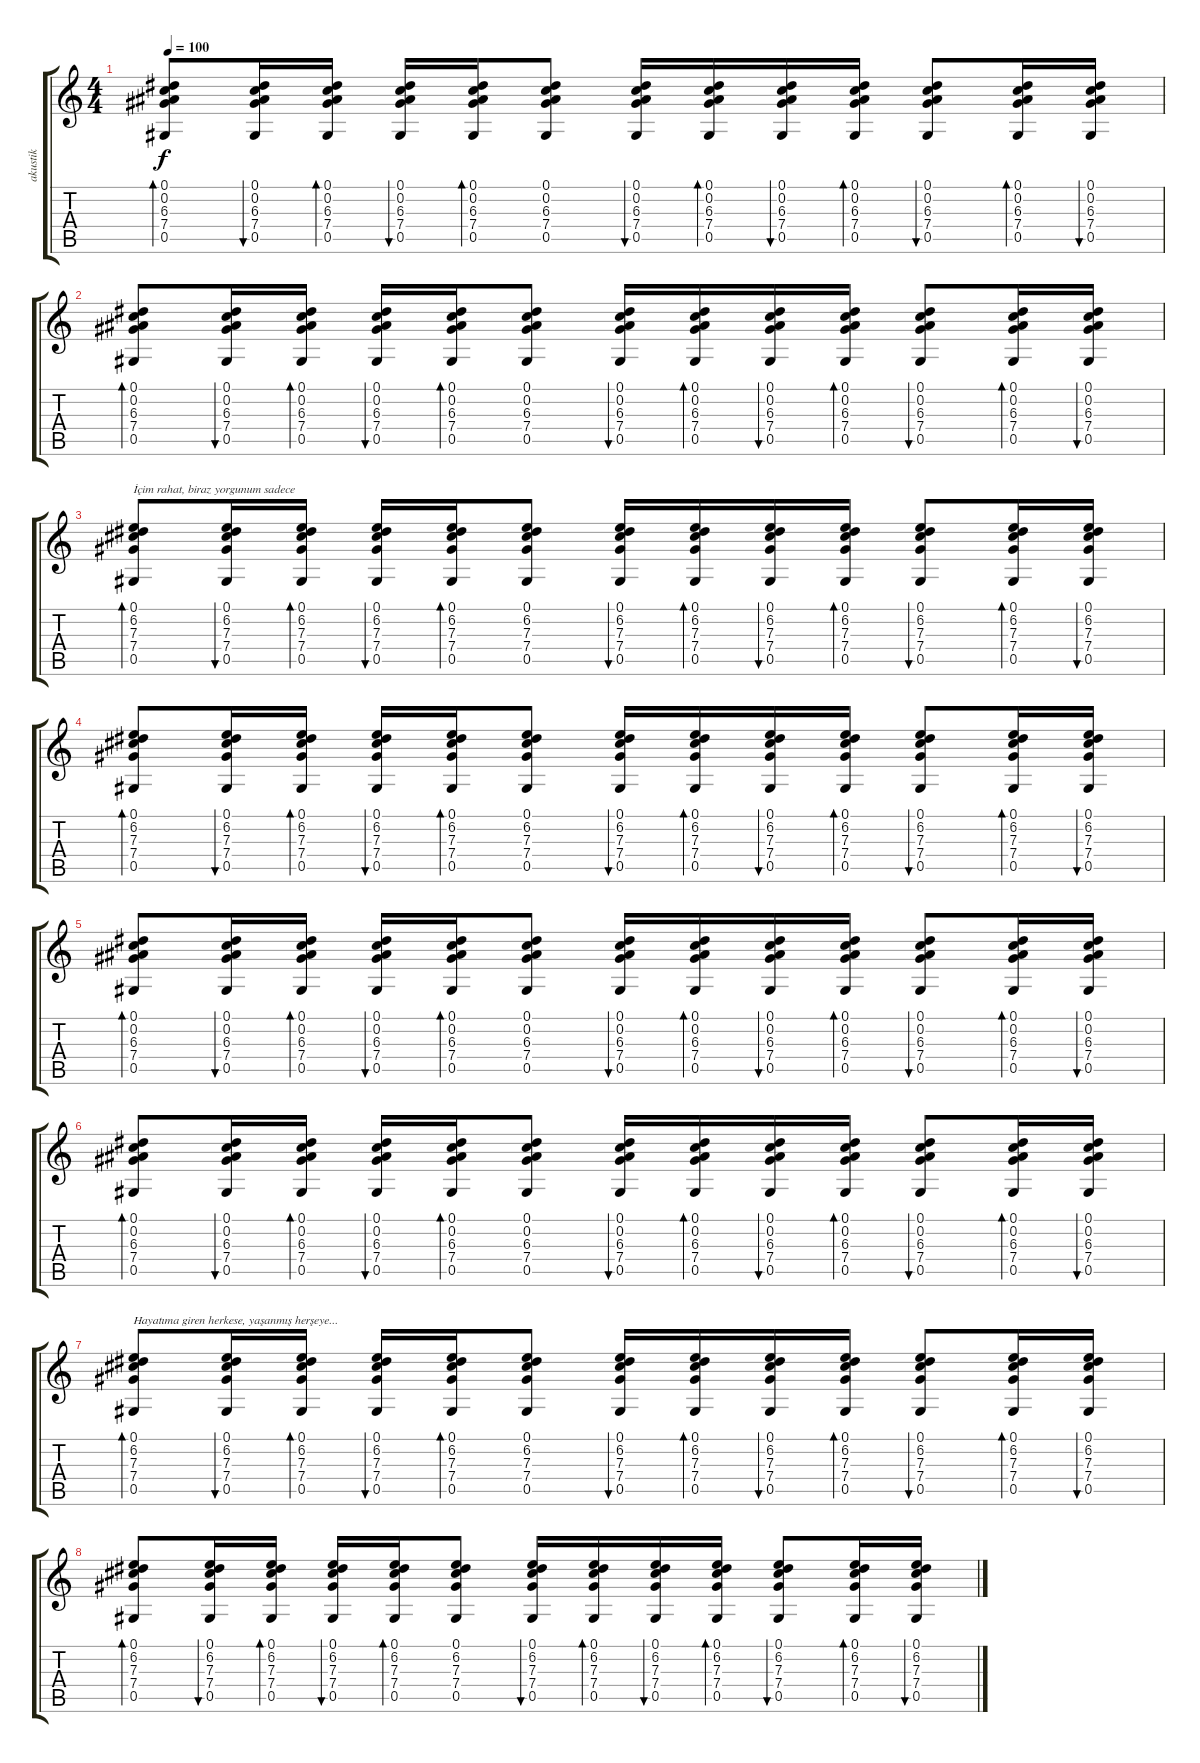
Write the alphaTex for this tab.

\track ("akustik" "akustik") {instrument acousticguitarsteel}
\staff {score tabs}
\tuning (Eb4 Bb3 Gb3 Db3 Ab2 Eb2) {hide}
\ts (4 4)
\tempo 100
\clef g2
\ks c
(0.1 0.2 6.3 7.4 0.5).8{bd 60 dy f} (0.1 0.2 6.3 7.4 0.5).16{bu 60} (0.1 0.2 6.3 7.4 0.5).16{bd 60} (0.1 0.2 6.3 7.4 0.5).16{bu 60} (0.1 0.2 6.3 7.4 0.5).16{bd 60} (0.1 0.2 6.3 7.4 0.5).8 (0.1 0.2 6.3 7.4 0.5).16{bu 60} (0.1 0.2 6.3 7.4 0.5).16{bd 60} (0.1 0.2 6.3 7.4 0.5).16{bu 60} (0.1 0.2 6.3 7.4 0.5).16{bd 60} (0.1 0.2 6.3 7.4 0.5).8{bu 60} (0.1 0.2 6.3 7.4 0.5).16{bd 60} (0.1 0.2 6.3 7.4 0.5).16{bu 60} |
(0.1 0.2 6.3 7.4 0.5).8{bd 60} (0.1 0.2 6.3 7.4 0.5).16{bu 60} (0.1 0.2 6.3 7.4 0.5).16{bd 60} (0.1 0.2 6.3 7.4 0.5).16{bu 60} (0.1 0.2 6.3 7.4 0.5).16{bd 60} (0.1 0.2 6.3 7.4 0.5).8 (0.1 0.2 6.3 7.4 0.5).16{bu 60} (0.1 0.2 6.3 7.4 0.5).16{bd 60} (0.1 0.2 6.3 7.4 0.5).16{bu 60} (0.1 0.2 6.3 7.4 0.5).16{bd 60} (0.1 0.2 6.3 7.4 0.5).8{bu 60} (0.1 0.2 6.3 7.4 0.5).16{bd 60} (0.1 0.2 6.3 7.4 0.5).16{bu 60} |
(0.1 6.2 7.3 7.4 0.5).8{bd 60 txt "İçim rahat, biraz yorgunum sadece"} (0.1 6.2 7.3 7.4 0.5).16{bu 60} (0.1 6.2 7.3 7.4 0.5).16{bd 60} (0.1 6.2 7.3 7.4 0.5).16{bu 60} (0.1 6.2 7.3 7.4 0.5).16{bd 60} (0.1 6.2 7.3 7.4 0.5).8 (0.1 6.2 7.3 7.4 0.5).16{bu 60} (0.1 6.2 7.3 7.4 0.5).16{bd 60} (0.1 6.2 7.3 7.4 0.5).16{bu 60} (0.1 6.2 7.3 7.4 0.5).16{bd 60} (0.1 6.2 7.3 7.4 0.5).8{bu 60} (0.1 6.2 7.3 7.4 0.5).16{bd 60} (0.1 6.2 7.3 7.4 0.5).16{bu 60} |
(0.1 6.2 7.3 7.4 0.5).8{bd 60} (0.1 6.2 7.3 7.4 0.5).16{bu 60} (0.1 6.2 7.3 7.4 0.5).16{bd 60} (0.1 6.2 7.3 7.4 0.5).16{bu 60} (0.1 6.2 7.3 7.4 0.5).16{bd 60} (0.1 6.2 7.3 7.4 0.5).8 (0.1 6.2 7.3 7.4 0.5).16{bu 60} (0.1 6.2 7.3 7.4 0.5).16{bd 60} (0.1 6.2 7.3 7.4 0.5).16{bu 60} (0.1 6.2 7.3 7.4 0.5).16{bd 60} (0.1 6.2 7.3 7.4 0.5).8{bu 60} (0.1 6.2 7.3 7.4 0.5).16{bd 60} (0.1 6.2 7.3 7.4 0.5).16{bu 60} |
(0.1 0.2 6.3 7.4 0.5).8{bd 60} (0.1 0.2 6.3 7.4 0.5).16{bu 60} (0.1 0.2 6.3 7.4 0.5).16{bd 60} (0.1 0.2 6.3 7.4 0.5).16{bu 60} (0.1 0.2 6.3 7.4 0.5).16{bd 60} (0.1 0.2 6.3 7.4 0.5).8 (0.1 0.2 6.3 7.4 0.5).16{bu 60} (0.1 0.2 6.3 7.4 0.5).16{bd 60} (0.1 0.2 6.3 7.4 0.5).16{bu 60} (0.1 0.2 6.3 7.4 0.5).16{bd 60} (0.1 0.2 6.3 7.4 0.5).8{bu 60} (0.1 0.2 6.3 7.4 0.5).16{bd 60} (0.1 0.2 6.3 7.4 0.5).16{bu 60} |
(0.1 0.2 6.3 7.4 0.5).8{bd 60} (0.1 0.2 6.3 7.4 0.5).16{bu 60} (0.1 0.2 6.3 7.4 0.5).16{bd 60} (0.1 0.2 6.3 7.4 0.5).16{bu 60} (0.1 0.2 6.3 7.4 0.5).16{bd 60} (0.1 0.2 6.3 7.4 0.5).8 (0.1 0.2 6.3 7.4 0.5).16{bu 60} (0.1 0.2 6.3 7.4 0.5).16{bd 60} (0.1 0.2 6.3 7.4 0.5).16{bu 60} (0.1 0.2 6.3 7.4 0.5).16{bd 60} (0.1 0.2 6.3 7.4 0.5).8{bu 60} (0.1 0.2 6.3 7.4 0.5).16{bd 60} (0.1 0.2 6.3 7.4 0.5).16{bu 60} |
(0.1 6.2 7.3 7.4 0.5).8{bd 60 txt "Hayatıma giren herkese, yaşanmış herşeye..."} (0.1 6.2 7.3 7.4 0.5).16{bu 60} (0.1 6.2 7.3 7.4 0.5).16{bd 60} (0.1 6.2 7.3 7.4 0.5).16{bu 60} (0.1 6.2 7.3 7.4 0.5).16{bd 60} (0.1 6.2 7.3 7.4 0.5).8 (0.1 6.2 7.3 7.4 0.5).16{bu 60} (0.1 6.2 7.3 7.4 0.5).16{bd 60} (0.1 6.2 7.3 7.4 0.5).16{bu 60} (0.1 6.2 7.3 7.4 0.5).16{bd 60} (0.1 6.2 7.3 7.4 0.5).8{bu 60} (0.1 6.2 7.3 7.4 0.5).16{bd 60} (0.1 6.2 7.3 7.4 0.5).16{bu 60} |
(0.1 6.2 7.3 7.4 0.5).8{bd 60} (0.1 6.2 7.3 7.4 0.5).16{bu 60} (0.1 6.2 7.3 7.4 0.5).16{bd 60} (0.1 6.2 7.3 7.4 0.5).16{bu 60} (0.1 6.2 7.3 7.4 0.5).16{bd 60} (0.1 6.2 7.3 7.4 0.5).8 (0.1 6.2 7.3 7.4 0.5).16{bu 60} (0.1 6.2 7.3 7.4 0.5).16{bd 60} (0.1 6.2 7.3 7.4 0.5).16{bu 60} (0.1 6.2 7.3 7.4 0.5).16{bd 60} (0.1 6.2 7.3 7.4 0.5).8{bu 60} (0.1 6.2 7.3 7.4 0.5).16{bd 60} (0.1 6.2 7.3 7.4 0.5).16{bu 60}
